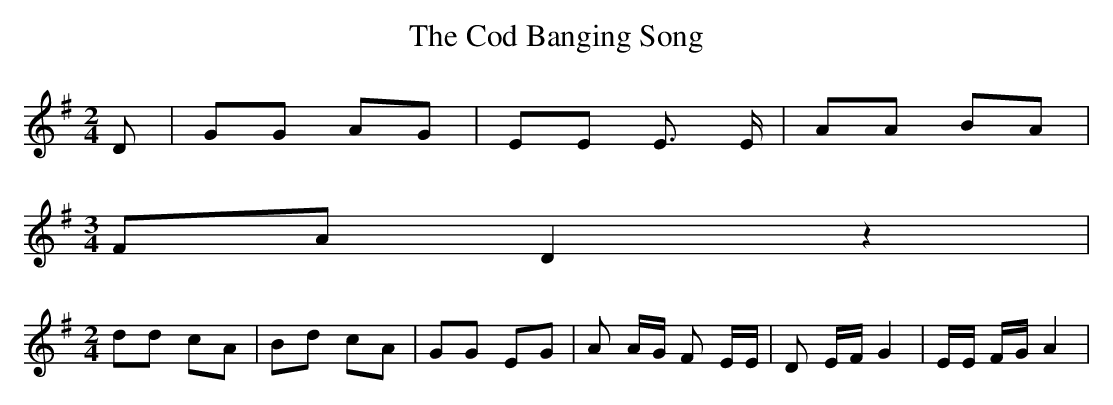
X:1
T:The Cod Banging Song
M:2/4
L:1/8
K:G
 D| GG AG| EE E3/2 E/2| AA BA|
M:3/4
 FA D2 z2|
M:2/4
 dd cA| Bd cA| GG EG| A A/2G/2 F E/2E/2| D E/2F/2 G2| E/2E/2 F/2G/2 A2|\
